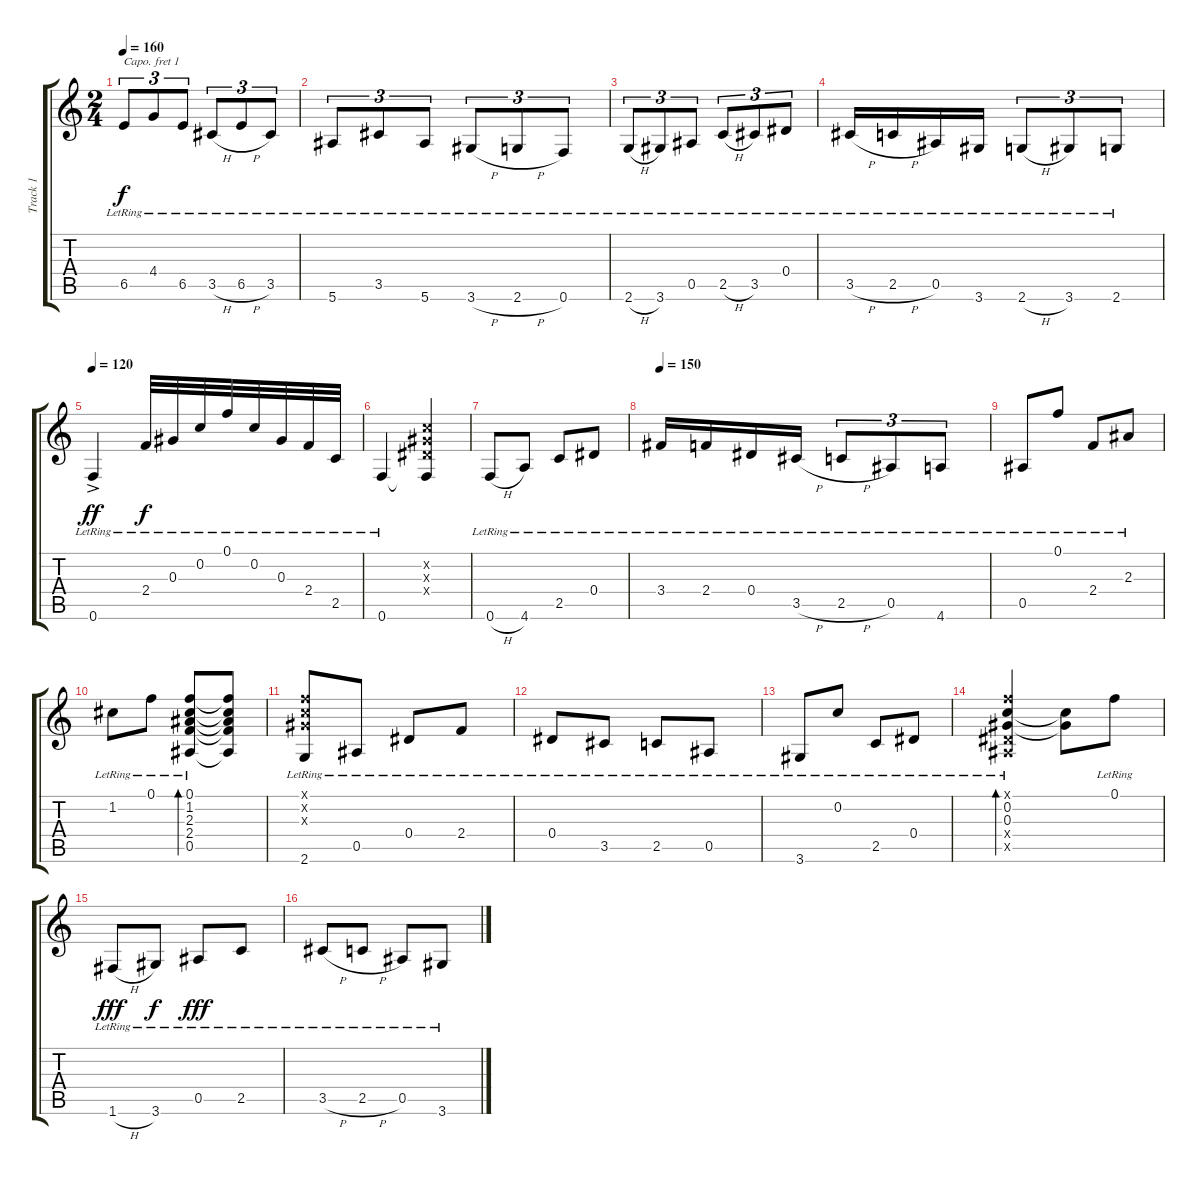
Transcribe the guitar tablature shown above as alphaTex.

\track ("Track 1" "Track 1") {instrument acousticguitarnylon}
\staff {score tabs}
\capo 1
\tuning (E4 B3 G3 D3 A2 E2) {hide}
\ts (2 4)
\tempo 160
\clef g2
\ks c
6.5{lr}.8{tu (3 2) dy f} 4.4{lr}.8{tu (3 2)} 6.5{lr}.8{tu (3 2)} 3.5{h lr}.8{tu (3 2)} 6.5{h lr}.8{tu (3 2)} 3.5{lr}.8{tu (3 2)} |
5.6{lr}.8{tu (3 2)} 3.5{lr}.8{tu (3 2)} 5.6{lr}.8{tu (3 2)} 3.6{h lr}.8{tu (3 2)} 2.6{h lr}.8{tu (3 2)} 0.6{lr}.8{tu (3 2)} |
2.6{h lr}.8{tu (3 2)} 3.6{lr}.8{tu (3 2)} 0.5{lr}.8{tu (3 2)} 2.5{h lr}.8{tu (3 2)} 3.5{lr}.8{tu (3 2)} 0.4{lr}.8{tu (3 2)} |
3.5{h lr}.16 2.5{h lr}.16 0.5{lr}.16 3.6{lr}.16 2.6{h lr}.8{tu (3 2)} 3.6{lr}.8{tu (3 2)} 2.6{lr}.8{tu (3 2)} |
\tempo 120
0.6{ac lr}.4{dy ff} 2.4{lr}.32{dy f} 0.3{lr}.32 0.2{lr}.32 0.1{lr}.32 0.2{lr}.32 0.3{lr}.32 2.4{lr}.32 2.5{lr}.32 |
0.6{lr}.4 (0.2{x} 0.3{x} 0.4{x} 0.6{t}).4 |
0.6{h lr}.8 4.6{lr}.8 2.5{lr}.8 0.4{lr}.8 |
\tempo 150
3.4{lr}.16 2.4{lr}.16 0.4{lr}.16 3.5{h lr}.16 2.5{h lr}.8{tu (3 2)} 0.5{lr}.8{tu (3 2)} 4.6{lr}.8{tu (3 2)} |
0.5{lr}.8 0.1{lr}.8 2.4{lr}.8 2.3{lr}.8 |
1.2{lr}.8 0.1{lr}.8 (0.1{lr} 1.2{lr} 2.3{lr} 2.4{lr} 0.5{lr}).8{bd 60} (0.1{t} 1.2{t} 2.3{t} 2.4{t} 0.5{t}).8 |
(0.1{x} 0.2{x} 0.3{x} 2.6{lr}).8 0.5{lr}.8 0.4{lr}.8 2.4{lr}.8 |
0.4{lr}.8 3.5{lr}.8 2.5{lr}.8 0.5{lr}.8 |
3.6{lr}.8 0.2{lr}.8 2.5{lr}.8 0.4{lr}.8 |
(0.1{x} 0.2{lr} 0.3{lr} 0.4{x} 0.5{x}).4{bd 60} (0.2{t} 0.3{t}).8 0.1{lr}.8 |
1.6{h lr}.8{dy fff} 3.6{lr}.8{dy f} 0.5{lr}.8{dy fff} 2.5{lr}.8 |
3.5{h lr}.8 2.5{h lr}.8 0.5{lr}.8 3.6{lr}.8
